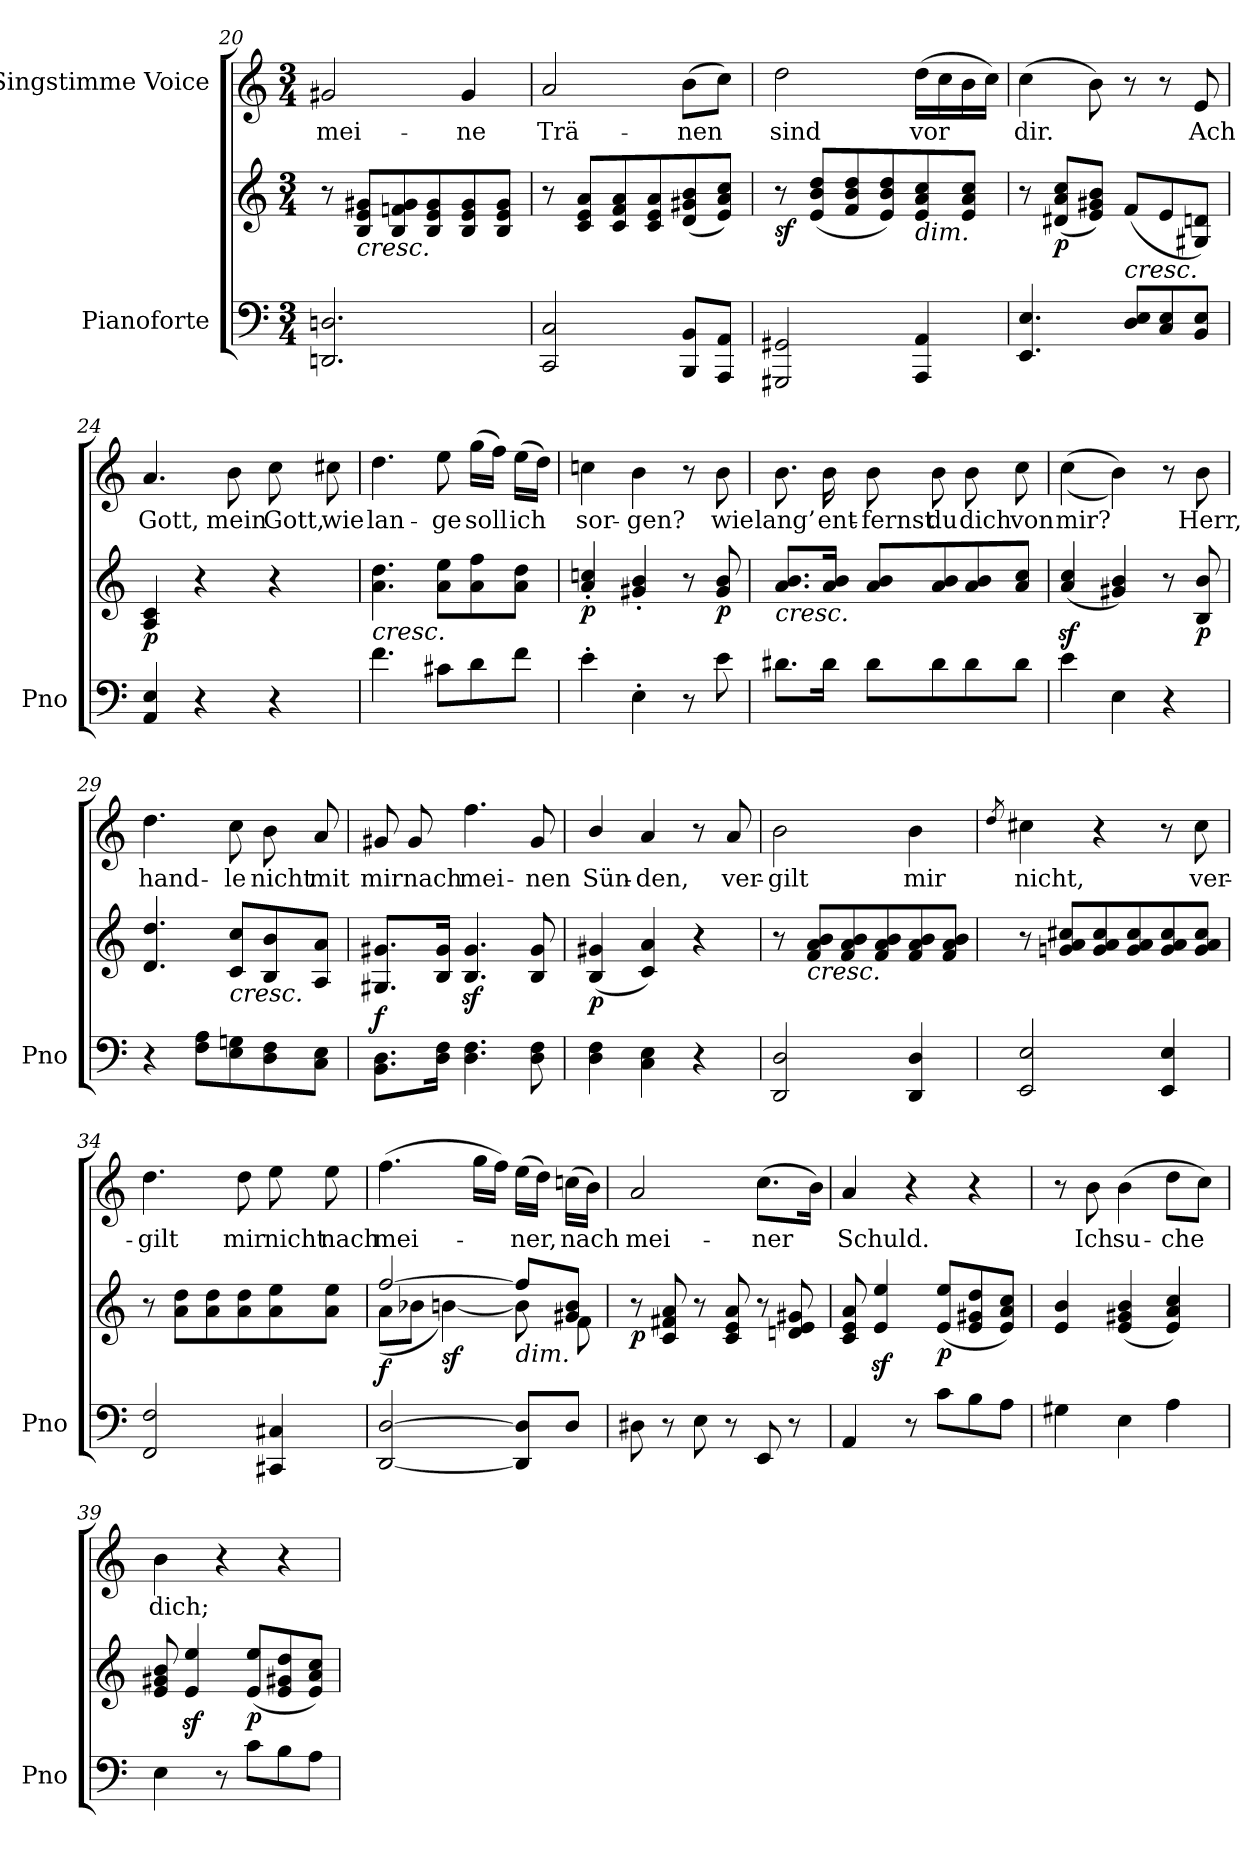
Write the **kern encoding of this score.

**kern	**kern	**dynam	**kern	**text
*part2	*part2	*part2	*part1	*part1
*staff3	*staff2	*staff2/3	*staff1	*staff1
*I"Pianoforte	*	*	*I"Singstimme Voice	*
*I'Pno	*	*	*	*
*clefF4	*clefG2	*	*clefG2	*
*k[]	*k[]	*	*k[]	*
*M3/4	*M3/4	*	*M3/4	*
=20	=20	=20	=20	=20
!	!	!	!	!LO:LY:b
2.DDn/ 2.Dn/	8r	.	2g#X/	mei-
!	!LO:TX:b:i:t=cresc.	!	!	!
.	8B/ 8e/ 8g#X/L	.	.	.
.	8B/ 8fn/ 8g#/	.	.	.
.	8B/ 8e/ 8g#/	.	.	.
!	!	!	!	!LO:LY:b
.	8B/ 8e/ 8g#/	.	4g#/	-ne
.	8B/ 8e/ 8g#/J	.	.	.
=21	=21	=21	=21	=21
!	!	!	!	!LO:LY:b
2CC/ 2C/	8r	.	2a/	Trä-
.	8c/ 8e/ 8a/L	.	.	.
.	8c/ 8f/ 8a/	.	.	.
.	8c/ 8e/ 8a/	.	.	.
!	!	!	!	!LO:LY:b
8BBB/ 8BB/L	(<8d/ 8g#X/ 8b/	.	(>8b\L	-nen
8AAA/ 8AA/J	8e/ 8a/ 8cc/J)	.	8cc\J)	.
=22	=22	=22	=22	=22
!	!	!LO:DY:b	!	!LO:LY:b
2GGG#X/ 2GG#X/	8r	sf	2dd\	sind
.	(<8e/ 8b/ 8dd/L	.	.	.
.	8f/ 8b/ 8dd/	.	.	.
.	8e/ 8b/ 8dd/)	.	.	.
!	!LO:TX:b:i:t=dim.	!	!	!
!	!	!	!	!LO:LY:b
4AAA/ 4AA/	8e/ 8a/ 8cc/	.	(>16dd\LL	vor
.	.	.	16cc\	.
.	8e/ 8a/ 8cc/J	.	16b\	.
.	.	.	16cc\JJ)	.
=23	=23	=23	=23	=23
!	!	!	!	!LO:LY:b
4.EE/ 4.E/	8r	.	(>4cc\	dir.
!	!	!LO:DY:b	!	!
.	(<8d#X/ 8a/ 8cc/L	p	.	.
.	8e/ 8g#X/ 8b/J)	.	8b\)	.
!	!LO:TX:b:i:t=cresc.	!	!	!
8D/ 8E/L	(<8f/L	.	8r	.
8C/ 8E/	8e/	.	8r	.
!	!	!	!	!LO:LY:b
8BB/ 8E/J	8G#X/ 8dn/J)	.	8e/	Ach
!!LO:PB:g=z
=24	=24	=24	=24	=24
!	!	!LO:DY:b	!	!LO:LY:b
4AA/ 4E/	4A/ 4c/	p	4.a/	Gott,
4r	4r	.	.	.
!	!	!	!	!LO:LY:b
.	.	.	8b\	mein
!	!	!	!	!LO:LY:b
4r	4r	.	8cc\	Gott,
!	!	!	!	!LO:LY:b
.	.	.	8cc#X\	wie
=25	=25	=25	=25	=25
!	!LO:TX:b:i:t=cresc.	!	!	!
!	!	!	!	!LO:LY:b
4.f\	4.a\ 4.dd\	.	4.dd\	lan-
!	!	!	!	!LO:LY:b
8c#X\L	8a\ 8ee\L	.	8ee\	-ge
!	!	!	!	!LO:LY:b
8d\	8a\ 8ff\	.	(>16gg\LL	soll
.	.	.	16ff\JJ)	.
!	!	!	!	!LO:LY:b
8f\J	8a\ 8dd\J	.	(>16ee\LL	ich
.	.	.	16dd\JJ)	.
=26	=26	=26	=26	=26
!	!	!LO:DY:b	!	!LO:LY:b
4e'\	4a/' 4ccn/'	p	4ccn\	sor-
!	!	!	!	!LO:LY:b
4E'\	4g#X/' 4b/'	.	4b\	-gen?
8r	8r	.	8r	.
!	!	!LO:DY:b	!	!LO:LY:b
8e\	8g#/ 8b/	p	8b\	wie
=27	=27	=27	=27	=27
!	!LO:TX:b:i:t=cresc.	!	!	!
!	!	!	!	!LO:LY:b
8.d#X\L	8.a/ 8.b/L	.	8.b\	lang’
!	!	!	!	!LO:LY:b
16d#\Jk	16a/ 16b/Jk	.	16b\	ent-
!	!	!	!	!LO:LY:b
8d#\L	8a/ 8b/L	.	8b\	-fernst
!	!	!	!	!LO:LY:b
8d#\	8a/ 8b/	.	8b\	du
!	!	!	!	!LO:LY:b
8d#\	8a/ 8b/	.	8b\	dich
!	!	!	!	!LO:LY:b
8d#\J	8a/ 8cc/J	.	8cc\	von
=28	=28	=28	=28	=28
!	!	!	!	!LO:LY:b
4e\	(<4a/z< 4cc/z<	.	(>(>4cc\	mir?
4E\	4g#X/ 4b/)	.	4b\))	.
4r	8r	.	8r	.
!	!	!LO:DY:b	!	!LO:LY:b
.	8B/ 8b/	p	8b\	Herr,
!!LO:LB:g=z
=29	=29	=29	=29	=29
!	!	!	!	!LO:LY:b
4r	4.d/ 4.dd/	.	4.dd\	hand-
8F\ 8A\L	.	.	.	.
!	!LO:TX:b:i:t=cresc.	!	!	!
!	!	!	!	!LO:LY:b
8E\ 8Gn\	8c/ 8cc/L	.	8cc\	-le
!	!	!	!	!LO:LY:b
8D\ 8F\	8B/ 8b/	.	8b\	nicht
!	!	!	!	!LO:LY:b
8C\ 8E\J	8A/ 8a/J	.	8a/	mit
=30	=30	=30	=30	=30
!	!	!LO:DY:b	!	!LO:LY:b
8.BB\ 8.D\L	8.G#X/ 8.g#X/L	f	8g#X/	mir
!	!	!	!	!LO:LY:b
.	.	.	8g#/	nach
16D\ 16F\Jk	16B/ 16g#/Jk	.	.	.
!	!	!	!	!LO:LY:b
4.D\ 4.F\	4.B/z< 4.g#/z<	.	4.ff\	mei-
!	!	!	!	!LO:LY:b
8D\ 8F\	8B/ 8g#/	.	8g#/	-nen
=31	=31	=31	=31	=31
!	!	!LO:DY:b	!	!LO:LY:b
4D\ 4F\	(<4B/ 4g#X/	p	4b/	Sün-
!	!	!	!	!LO:LY:b
4C\ 4E\	4c/ 4a/)	.	4a/	-den,
4r	4r	.	8r	.
!	!	!	!	!LO:LY:b
.	.	.	8a/	ver-
=32	=32	=32	=32	=32
!	!	!	!	!LO:LY:b
2DD/ 2D/	8r	.	2b\	-gilt
!	!LO:TX:b:i:t=cresc.	!	!	!
.	8f/ 8a/ 8b/L	.	.	.
.	8f/ 8a/ 8b/	.	.	.
.	8f/ 8a/ 8b/	.	.	.
!	!	!	!	!LO:LY:b
4DD/ 4D/	8f/ 8a/ 8b/	.	4b\	mir
.	8f/ 8a/ 8b/J	.	.	.
=33	=33	=33	=33	=33
.	.	.	8qdd/	.
!	!	!	!	!LO:LY:b
2EE/ 2E/	8r	.	4cc#X\	nicht,
.	8gn/ 8a/ 8cc#X/L	.	.	.
.	8g/ 8a/ 8cc#/	.	4r	.
.	8g/ 8a/ 8cc#/	.	.	.
4EE/ 4E/	8g/ 8a/ 8cc#/	.	8r	.
!	!	!	!	!LO:LY:b
.	8g/ 8a/ 8cc#/J	.	8cc#\	ver-
=34	=34	=34	=34	=34
!	!	!	!	!LO:LY:b
2FF/ 2F/	8r	.	4.dd\	-gilt
.	8a\ 8dd\L	.	.	.
.	8a\ 8dd\	.	.	.
!	!	!	!	!LO:LY:b
.	8a\ 8dd\	.	8dd\	mir
!	!	!	!	!LO:LY:b
4CC#X/ 4C#X/	8a\ 8ee\	.	8ee\	nicht
!	!	!	!	!LO:LY:b
.	8a\ 8ee\J	.	8ee\	nach
!!LO:LB:g=z
=35	=35	=35	=35	=35
*	*^	*	*	*
!	!	!	!LO:DY:b	!	!LO:LY:b
[2DD/ [2D/	[2ff/	(<8a\L	f	(>4.ff\	mei-
.	.	8b-X\J	.	.	.
!	!	!	!LO:DY:b	!	!
.	.	[4bn\)	sf	.	.
.	.	.	.	16gg\LL	.
.	.	.	.	16ff\JJ)	.
!	!LO:TX:b:i:t=dim.	!	!	!	!
!	!	!	!	!	!LO:LY:b
8DD/] 8D/]L	8ff/L]	8b\]	.	(>16ee\LL	-ner,
.	.	.	.	16dd\JJ)	.
!	!	!	!	!	!LO:LY:b
8D/J	8g#X/ 8b/J	8f\	.	(>16ccn\LL	nach
.	.	.	.	16b\JJ)	.
*	*v	*v	*	*	*
=36	=36	=36	=36	=36
!	!	!LO:DY:b	!	!LO:LY:b
8D#X\	8r	p	2a/	mei-
8r	8c/ 8f#X/ 8a/	.	.	.
8E\	8r	.	.	.
8r	8c/ 8e/ 8a/	.	.	.
!	!	!	!	!LO:LY:b
8EE/	8r	.	(>8.cc\L	-ner
8r	8dn/ 8e/ 8g#X/	.	.	.
.	.	.	16b\Jk)	.
=37	=37	=37	=37	=37
!	!	!	!	!LO:LY:b
4AA/	8c/ 8e/ 8a/	.	4a/	Schuld.
.	4e/z< 4ee/z<	.	.	.
8r	.	.	4r	.
!	!	!LO:DY:b	!	!
8c\L	(<8e/ 8ee/L	p	.	.
8B\	8e/ 8g#X/ 8dd/	.	4r	.
8A\J	8e/ 8a/ 8cc/J)	.	.	.
=38	=38	=38	=38	=38
4G#X\	4e/ 4b/	.	8r	.
!	!	!	!	!LO:LY:b
.	.	.	8b\	Ich
!	!	!	!	!LO:LY:b
4E\	(>4e/ 4g#X/ 4b/	.	(>4b\	su-
!	!	!	!	!LO:LY:b
4A\	4e/ 4a/ 4cc/)	.	8dd\L	-che
.	.	.	8cc\J)	.
=39	=39	=39	=39	=39
!	!	!	!	!LO:LY:b
4E\	8e/ 8g#X/ 8b/	.	4b\	dich;
.	4e/z< 4ee/z<	.	.	.
8r	.	.	4r	.
!	!	!LO:DY:b	!	!
8c\L	(>8e/ 8ee/L	p	.	.
8B\	8e/ 8g#X/ 8dd/	.	4r	.
8A\J	8e/ 8a/ 8cc/J)	.	.	.
=	=	=	=	=
*-	*-	*-	*-	*-
